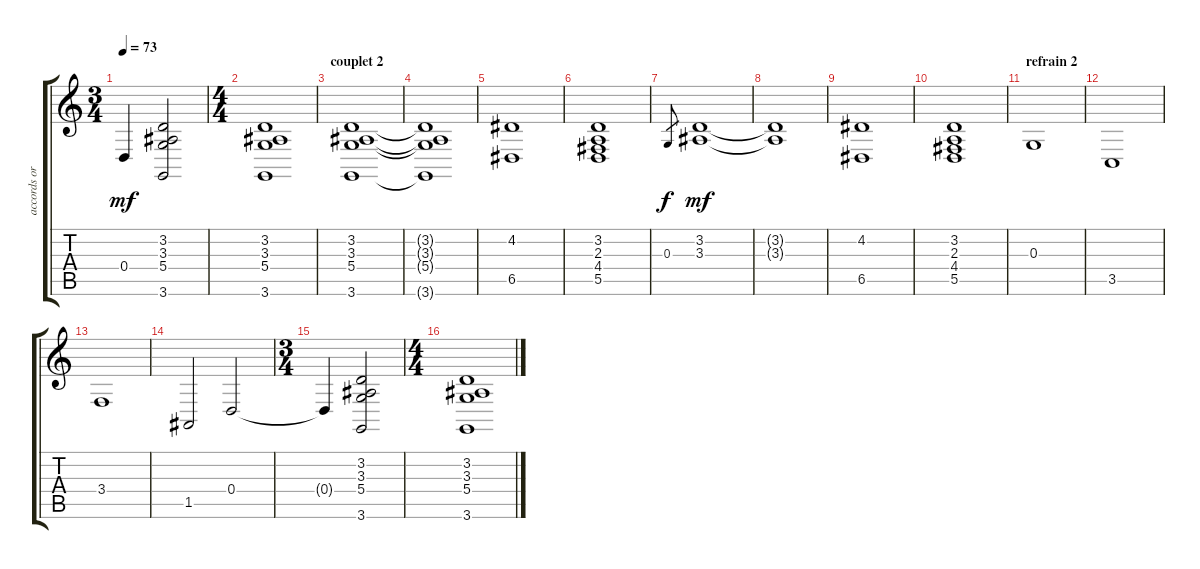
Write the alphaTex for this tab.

\track ("accords orgue" "accords or") {instrument drawbarorgan}
\staff {score tabs}
\tuning (E4 B3 G3 D3 A2 E2) {hide}
\ts (3 4)
\tempo 73
\clef g2
\ks c
0.4{t}.4{dy mf} (3.2 3.3 5.4 3.6).2 |
\ts (4 4)
(3.2 3.3 5.4 3.6).1 |
\section ("" "couplet 2")
(3.2 3.3 5.4 3.6).1 |
(3.2{t} 3.3{t} 5.4{t} 3.6{t}).1 |
(4.2 6.5).1 |
(3.2 2.3 4.4 5.5).1 |
0.3.8{gr dy f} (3.2 3.3).1{dy mf} |
(3.2{t} 3.3{t}).1 |
(4.2 6.5).1 |
(3.2 2.3 4.4 5.5).1 |
\section ("" "refrain 2")
0.3.1 |
3.5.1 |
3.4.1 |
1.5.2 0.4.2 |
\ts (3 4)
0.4{t}.4 (3.2 3.3 5.4 3.6).2 |
\ts (4 4)
(3.2 3.3 5.4 3.6).1
